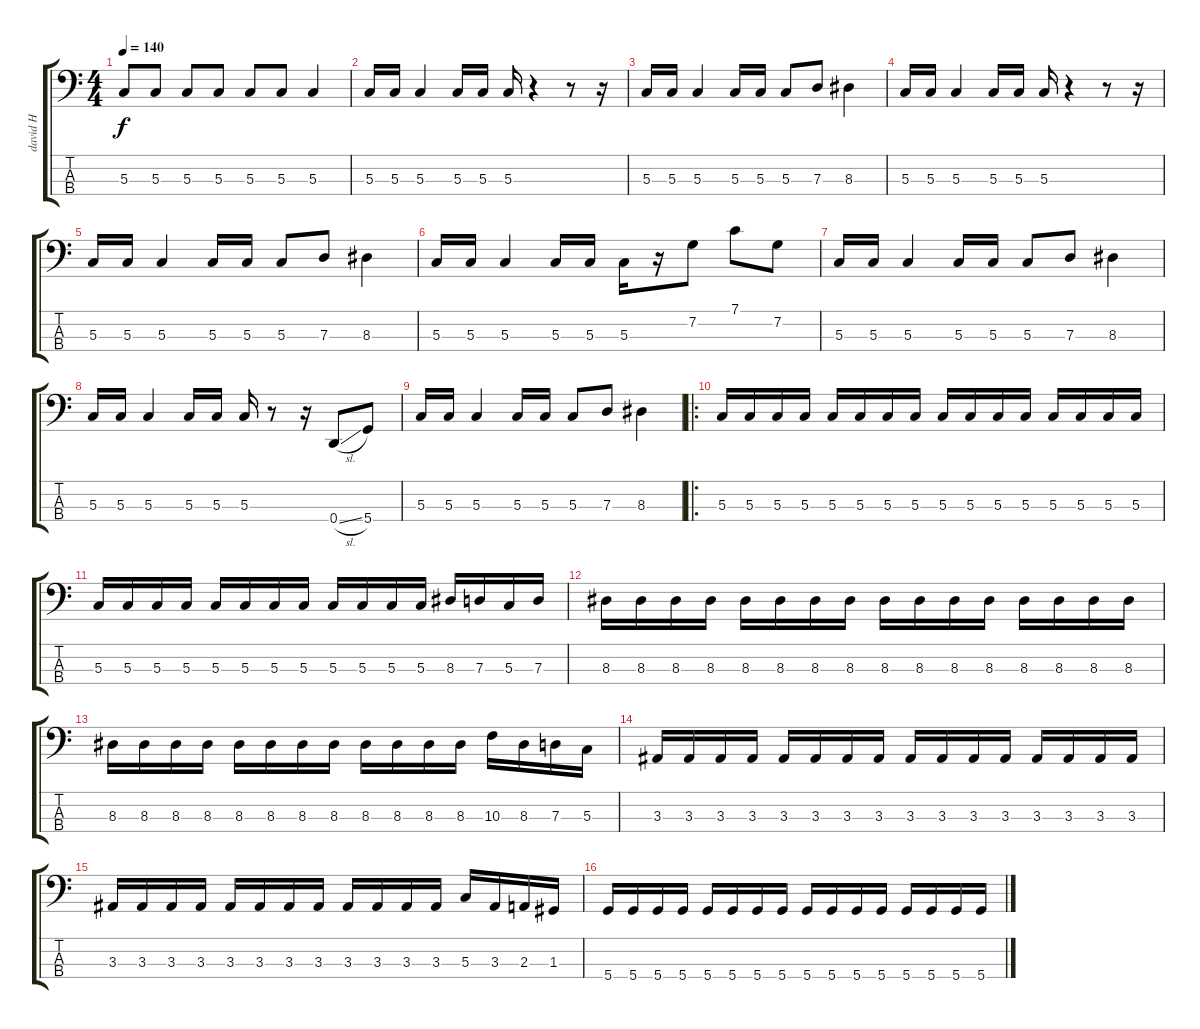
\track ("david H" "david H") {instrument electricbassfinger}
\staff {score tabs}
\tuning (F2 C2 G1 D1) {hide}
\ts (4 4)
\tempo 140
\clef f4
\ks c
5.3.8{dy f} 5.3.8 5.3.8 5.3.8 5.3.8 5.3.8 5.3.4 |
5.3.16 5.3.16 5.3.4 5.3.16 5.3.16 5.3.16 r.4 r.8 r.16 |
5.3.16 5.3.16 5.3.4 5.3.16 5.3.16 5.3.8 7.3.8 8.3.4 |
5.3.16 5.3.16 5.3.4 5.3.16 5.3.16 5.3.16 r.4 r.8 r.16 |
5.3.16 5.3.16 5.3.4 5.3.16 5.3.16 5.3.8 7.3.8 8.3.4 |
5.3.16 5.3.16 5.3.4 5.3.16 5.3.16 5.3.16 r.16 7.2.8 7.1.8 7.2.8 |
5.3.16 5.3.16 5.3.4 5.3.16 5.3.16 5.3.8 7.3.8 8.3.4 |
5.3.16 5.3.16 5.3.4 5.3.16 5.3.16 5.3.16 r.8 r.16 0.4{sl}.8 5.4.8 |
5.3.16 5.3.16 5.3.4 5.3.16 5.3.16 5.3.8 7.3.8 8.3.4 |
\ro
5.3.16 5.3.16 5.3.16 5.3.16 5.3.16 5.3.16 5.3.16 5.3.16 5.3.16 5.3.16 5.3.16 5.3.16 5.3.16 5.3.16 5.3.16 5.3.16 |
5.3.16 5.3.16 5.3.16 5.3.16 5.3.16 5.3.16 5.3.16 5.3.16 5.3.16 5.3.16 5.3.16 5.3.16 8.3.16 7.3.16 5.3.16 7.3.16 |
8.3.16 8.3.16 8.3.16 8.3.16 8.3.16 8.3.16 8.3.16 8.3.16 8.3.16 8.3.16 8.3.16 8.3.16 8.3.16 8.3.16 8.3.16 8.3.16 |
8.3.16 8.3.16 8.3.16 8.3.16 8.3.16 8.3.16 8.3.16 8.3.16 8.3.16 8.3.16 8.3.16 8.3.16 10.3.16 8.3.16 7.3.16 5.3.16 |
3.3.16 3.3.16 3.3.16 3.3.16 3.3.16 3.3.16 3.3.16 3.3.16 3.3.16 3.3.16 3.3.16 3.3.16 3.3.16 3.3.16 3.3.16 3.3.16 |
3.3.16 3.3.16 3.3.16 3.3.16 3.3.16 3.3.16 3.3.16 3.3.16 3.3.16 3.3.16 3.3.16 3.3.16 5.3.16 3.3.16 2.3.16 1.3.16 |
5.4.16 5.4.16 5.4.16 5.4.16 5.4.16 5.4.16 5.4.16 5.4.16 5.4.16 5.4.16 5.4.16 5.4.16 5.4.16 5.4.16 5.4.16 5.4.16
